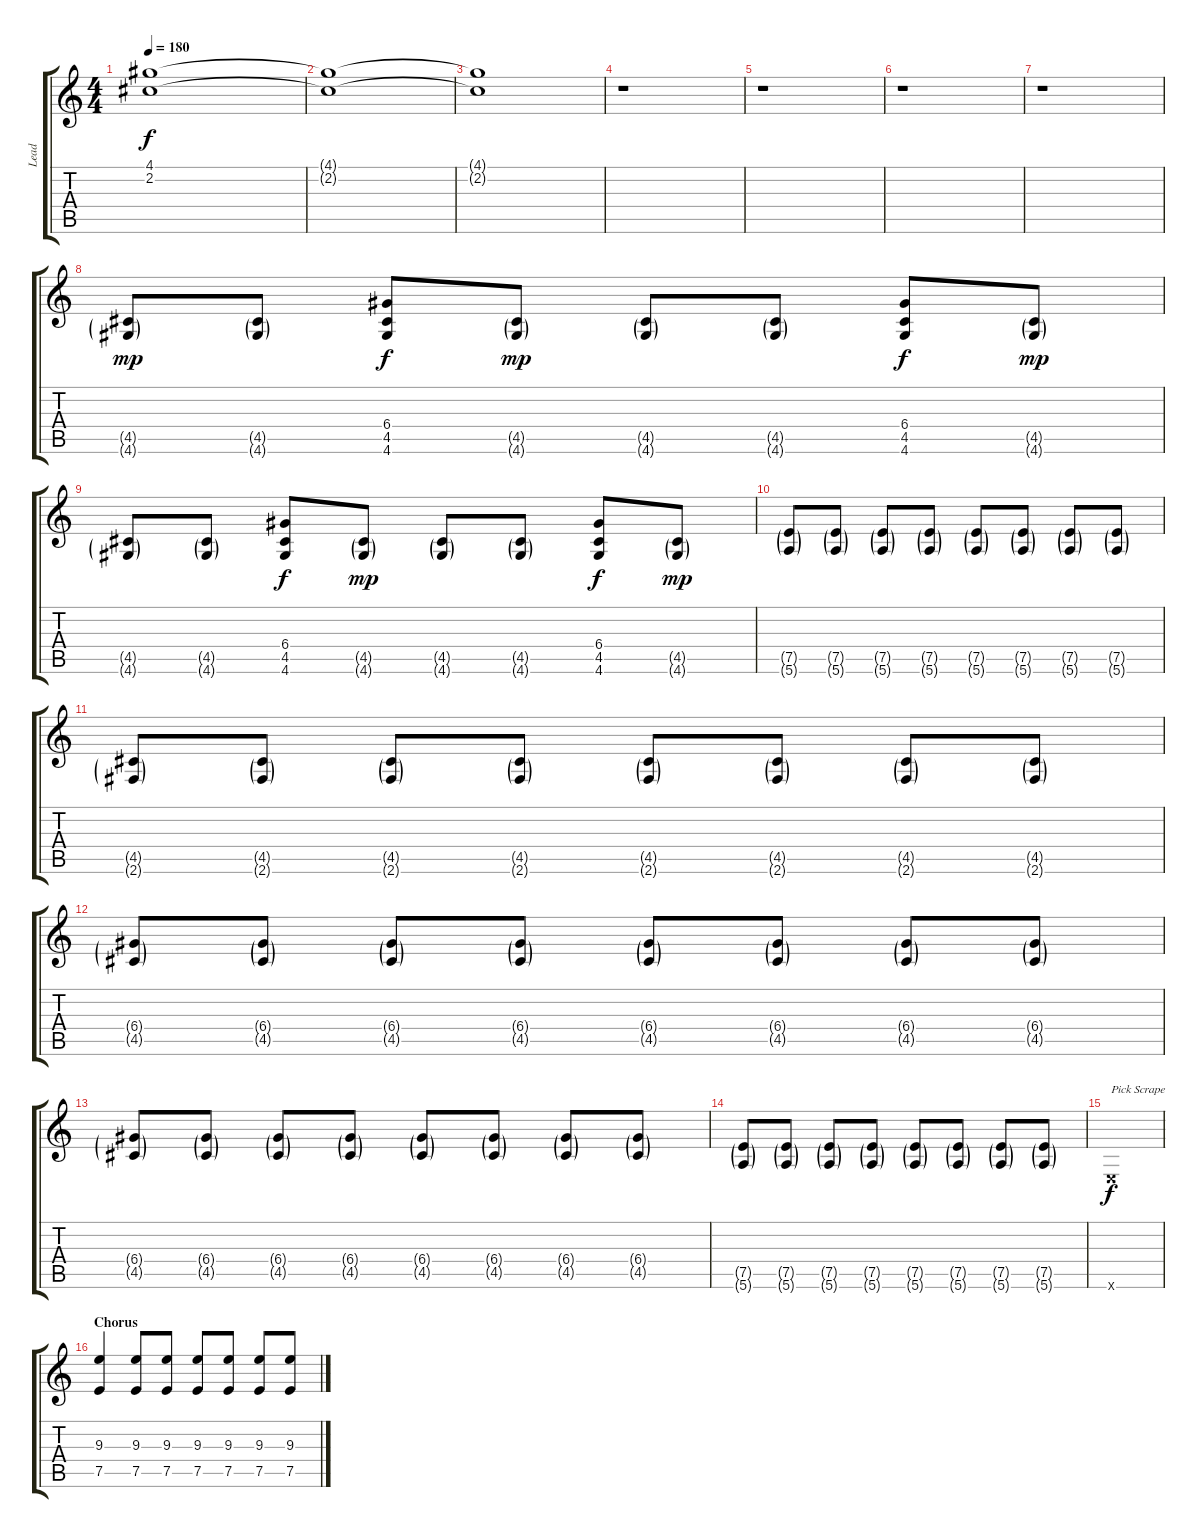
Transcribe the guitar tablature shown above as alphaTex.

\track ("Lead" "Lead") {instrument overdrivenguitar}
\staff {score tabs}
\tuning (E4 B3 G3 D3 A2 E2) {hide}
\ts (4 4)
\tempo 180
\clef g2
\ks c
(4.1{t} 2.2{t}).1{dy f} |
(4.1{t} 2.2{t}).1 |
(4.1{t} 2.2{t}).1 |
r.1 |
r.1 |
r.1 |
r.1 |
(4.5{g} 4.6{g}).8{dy mp} (4.5{g} 4.6{g}).8 (6.4 4.5 4.6).8{dy f} (4.5{g} 4.6{g}).8{dy mp} (4.5{g} 4.6{g}).8 (4.5{g} 4.6{g}).8 (6.4 4.5 4.6).8{dy f} (4.5{g} 4.6{g}).8{dy mp} |
(4.5{g} 4.6{g}).8 (4.5{g} 4.6{g}).8 (6.4 4.5 4.6).8{dy f} (4.5{g} 4.6{g}).8{dy mp} (4.5{g} 4.6{g}).8 (4.5{g} 4.6{g}).8 (6.4 4.5 4.6).8{dy f} (4.5{g} 4.6{g}).8{dy mp} |
(7.5{g} 5.6{g}).8 (7.5{g} 5.6{g}).8 (7.5{g} 5.6{g}).8 (7.5{g} 5.6{g}).8 (7.5{g} 5.6{g}).8 (7.5{g} 5.6{g}).8 (7.5{g} 5.6{g}).8 (7.5{g} 5.6{g}).8 |
(4.5{g} 2.6{g}).8 (4.5{g} 2.6{g}).8 (4.5{g} 2.6{g}).8 (4.5{g} 2.6{g}).8 (4.5{g} 2.6{g}).8 (4.5{g} 2.6{g}).8 (4.5{g} 2.6{g}).8 (4.5{g} 2.6{g}).8 |
(6.4{g} 4.5{g}).8 (6.4{g} 4.5{g}).8 (6.4{g} 4.5{g}).8 (6.4{g} 4.5{g}).8 (6.4{g} 4.5{g}).8 (6.4{g} 4.5{g}).8 (6.4{g} 4.5{g}).8 (6.4{g} 4.5{g}).8 |
(6.4{g} 4.5{g}).8 (6.4{g} 4.5{g}).8 (6.4{g} 4.5{g}).8 (6.4{g} 4.5{g}).8 (6.4{g} 4.5{g}).8 (6.4{g} 4.5{g}).8 (6.4{g} 4.5{g}).8 (6.4{g} 4.5{g}).8 |
(7.5{g} 5.6{g}).8 (7.5{g} 5.6{g}).8 (7.5{g} 5.6{g}).8 (7.5{g} 5.6{g}).8 (7.5{g} 5.6{g}).8 (7.5{g} 5.6{g}).8 (7.5{g} 5.6{g}).8 (7.5{g} 5.6{g}).8 |
0.6{x}.1{txt "Pick Scrape" dy f} |
\section ("" "Chorus")
(9.3 7.5).4 (9.3 7.5).8 (9.3 7.5).8 (9.3 7.5).8 (9.3 7.5).8 (9.3 7.5).8 (9.3 7.5).8
